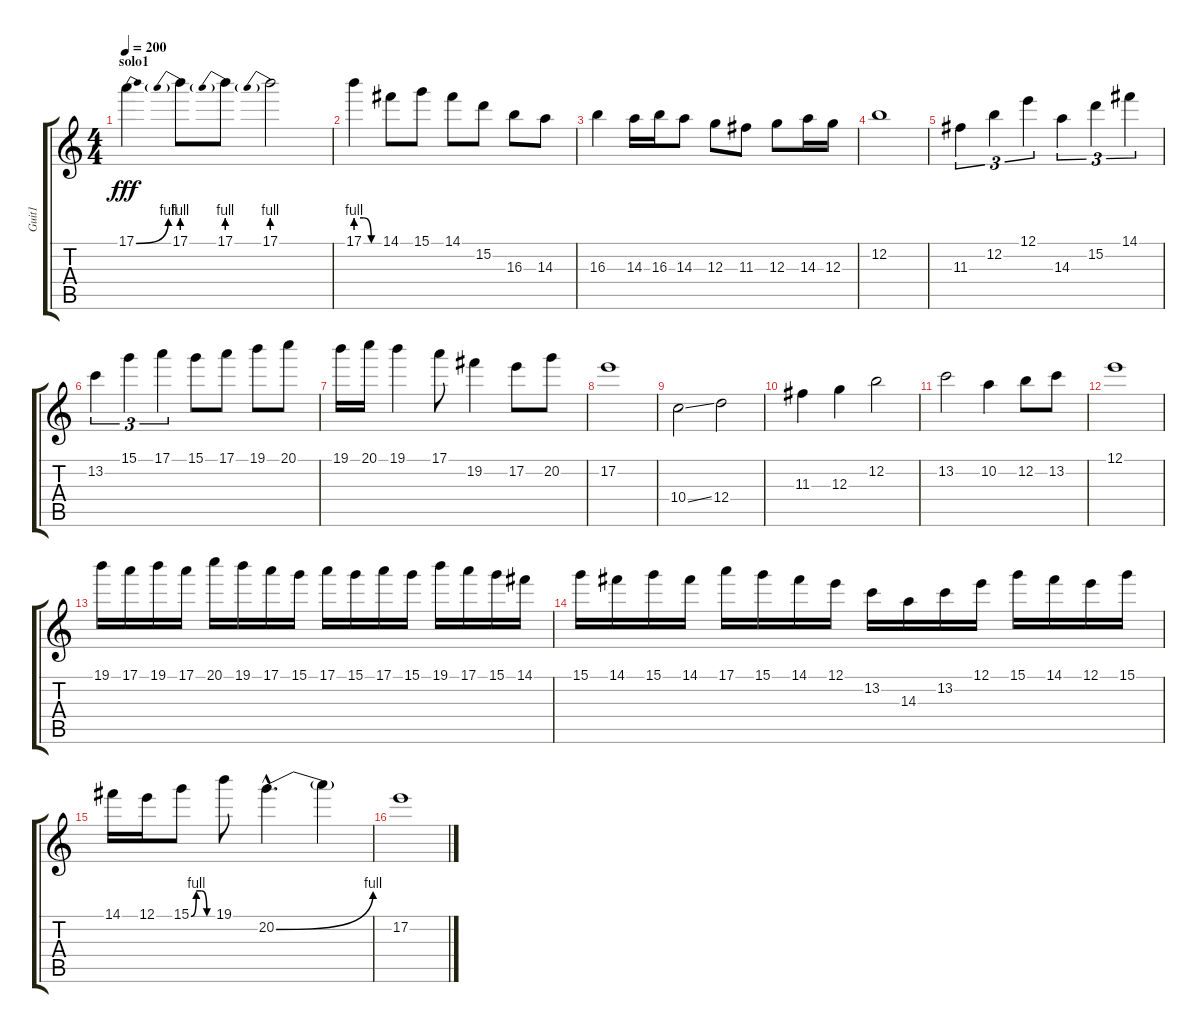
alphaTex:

\track ("Guit1" "Guit1") {instrument acousticguitarnylon}
\staff {score tabs}
\tuning (E4 B3 G3 D3 A2 E2) {hide}
\ts (4 4)
\section ("" "solo1")
\tempo 200
\clef g2
\ks c
17.1{be (bend 0 0 60 4)}.4{dy fff} 17.1{be (prebend 0 4 60 4)}.8 17.1{be (prebend 0 4 60 4)}.8 17.1{be (prebend 0 4 60 4)}.2 |
17.1{be (custom 0 4 20 4 40 0 60 0)}.4 14.1.8 15.1.8 14.1.8 15.2.8 16.3.8 14.3.8 |
16.3.4 14.3.16 16.3.16 14.3.8 12.3.8 11.3.8 12.3.8 14.3.16 12.3.16 |
12.2.1 |
11.3.4{tu (3 2)} 12.2.4{tu (3 2)} 12.1.4{tu (3 2)} 14.3.4{tu (3 2)} 15.2.4{tu (3 2)} 14.1.4{tu (3 2)} |
13.2.4{tu (3 2)} 15.1.4{tu (3 2)} 17.1.4{tu (3 2)} 15.1.8 17.1.8 19.1.8 20.1.8 |
19.1.16 20.1.16 19.1.4 17.1.8 19.2.4 17.2.8 20.2.8 |
17.2.1 |
10.4{ss}.2 12.4.2 |
11.3.4 12.3.4 12.2.2 |
13.2.2 10.2.4 12.2.8 13.2.8 |
12.1.1 |
19.1.16 17.1.16 19.1.16 17.1.16 20.1.16 19.1.16 17.1.16 15.1.16 17.1.16 15.1.16 17.1.16 15.1.16 19.1.16 17.1.16 15.1.16 14.1.16 |
15.1.16 14.1.16 15.1.16 14.1.16 17.1.16 15.1.16 14.1.16 12.1.16 13.2.16 14.3.16 13.2.16 12.1.16 15.1.16 14.1.16 12.1.16 15.1.16 |
14.1.16 12.1.16 15.1{be (custom 0 0 15 4 30 4 45 0 60 0)}.8 19.1.8 20.2{be (bend 0 0 60 4) hac}.4{d} 20.2{t}.4 |
17.2.1
